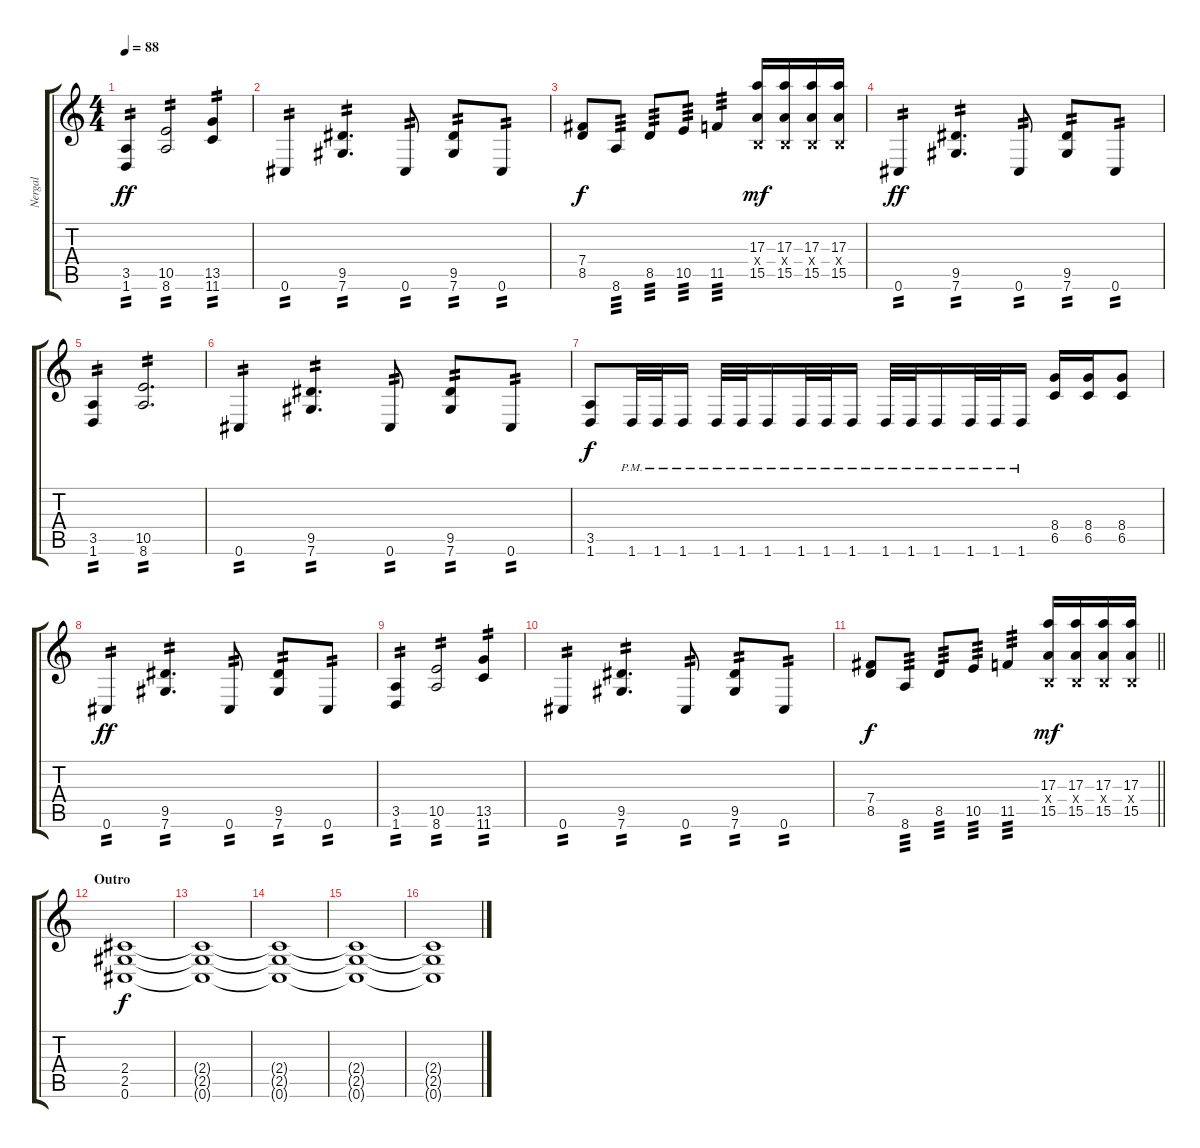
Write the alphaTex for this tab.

\track ("Nergal " "Nergal ") {instrument distortionguitar}
\staff {score tabs}
\tuning (Db4 Ab3 E3 B2 Gb2 Db2) {hide}
\ts (4 4)
\tempo 88
\clef g2
\ks c
(3.5 1.6).4{tp 2 dy ff} (10.5 8.6).2{tp 2} (13.5 11.6).4{tp 2} |
0.6.4{tp 2} (9.5 7.6).4{d tp 2} 0.6.8{tp 2} (9.5 7.6).8{tp 2} 0.6.8{tp 2} |
(7.4 8.5).8{dy f} 8.6.8{tp 3} 8.5.8{tp 3} 10.5.8{tp 3} 11.5.4{tp 3} (17.3 0.4{x} 15.5).16{dy mf} (17.3 0.4{x} 15.5).16 (17.3 0.4{x} 15.5).16 (17.3 0.4{x} 15.5).16 |
0.6.4{tp 2 dy ff} (9.5 7.6).4{d tp 2} 0.6.8{tp 2} (9.5 7.6).8{tp 2} 0.6.8{tp 2} |
(3.5 1.6).4{tp 2} (10.5 8.6).2{d tp 2} |
0.6.4{tp 2} (9.5 7.6).4{d tp 2} 0.6.8{tp 2} (9.5 7.6).8{tp 2} 0.6.8{tp 2} |
(3.5 1.6).8{dy f} 1.6{pm}.32 1.6{pm}.32 1.6{pm}.16 1.6{pm}.32 1.6{pm}.32 1.6{pm}.16 1.6{pm}.32 1.6{pm}.32 1.6{pm}.16 1.6{pm}.32 1.6{pm}.32 1.6{pm}.16 1.6{pm}.32 1.6{pm}.32 1.6{pm}.16 (8.4 6.5).16 (8.4 6.5).16 (8.4 6.5).8 |
0.6.4{tp 2 dy ff} (9.5 7.6).4{d tp 2} 0.6.8{tp 2} (9.5 7.6).8{tp 2} 0.6.8{tp 2} |
(3.5 1.6).4{tp 2} (10.5 8.6).2{tp 2} (13.5 11.6).4{tp 2} |
0.6.4{tp 2} (9.5 7.6).4{d tp 2} 0.6.8{tp 2} (9.5 7.6).8{tp 2} 0.6.8{tp 2} |
\barLineRight lightlight
(7.4 8.5).8{dy f} 8.6.8{tp 3} 8.5.8{tp 3} 10.5.8{tp 3} 11.5.4{tp 3} (17.3 0.4{x} 15.5).16{dy mf} (17.3 0.4{x} 15.5).16 (17.3 0.4{x} 15.5).16 (17.3 0.4{x} 15.5).16 |
\section ("" "Outro")
(2.4 2.5 0.6).1{dy f volume 8} |
(2.4{t} 2.5{t} 0.6{t}).1 |
(2.4{t} 2.5{t} 0.6{t}).1 |
(2.4{t} 2.5{t} 0.6{t}).1 |
(2.4{t} 2.5{t} 0.6{t}).1{volume 0}
